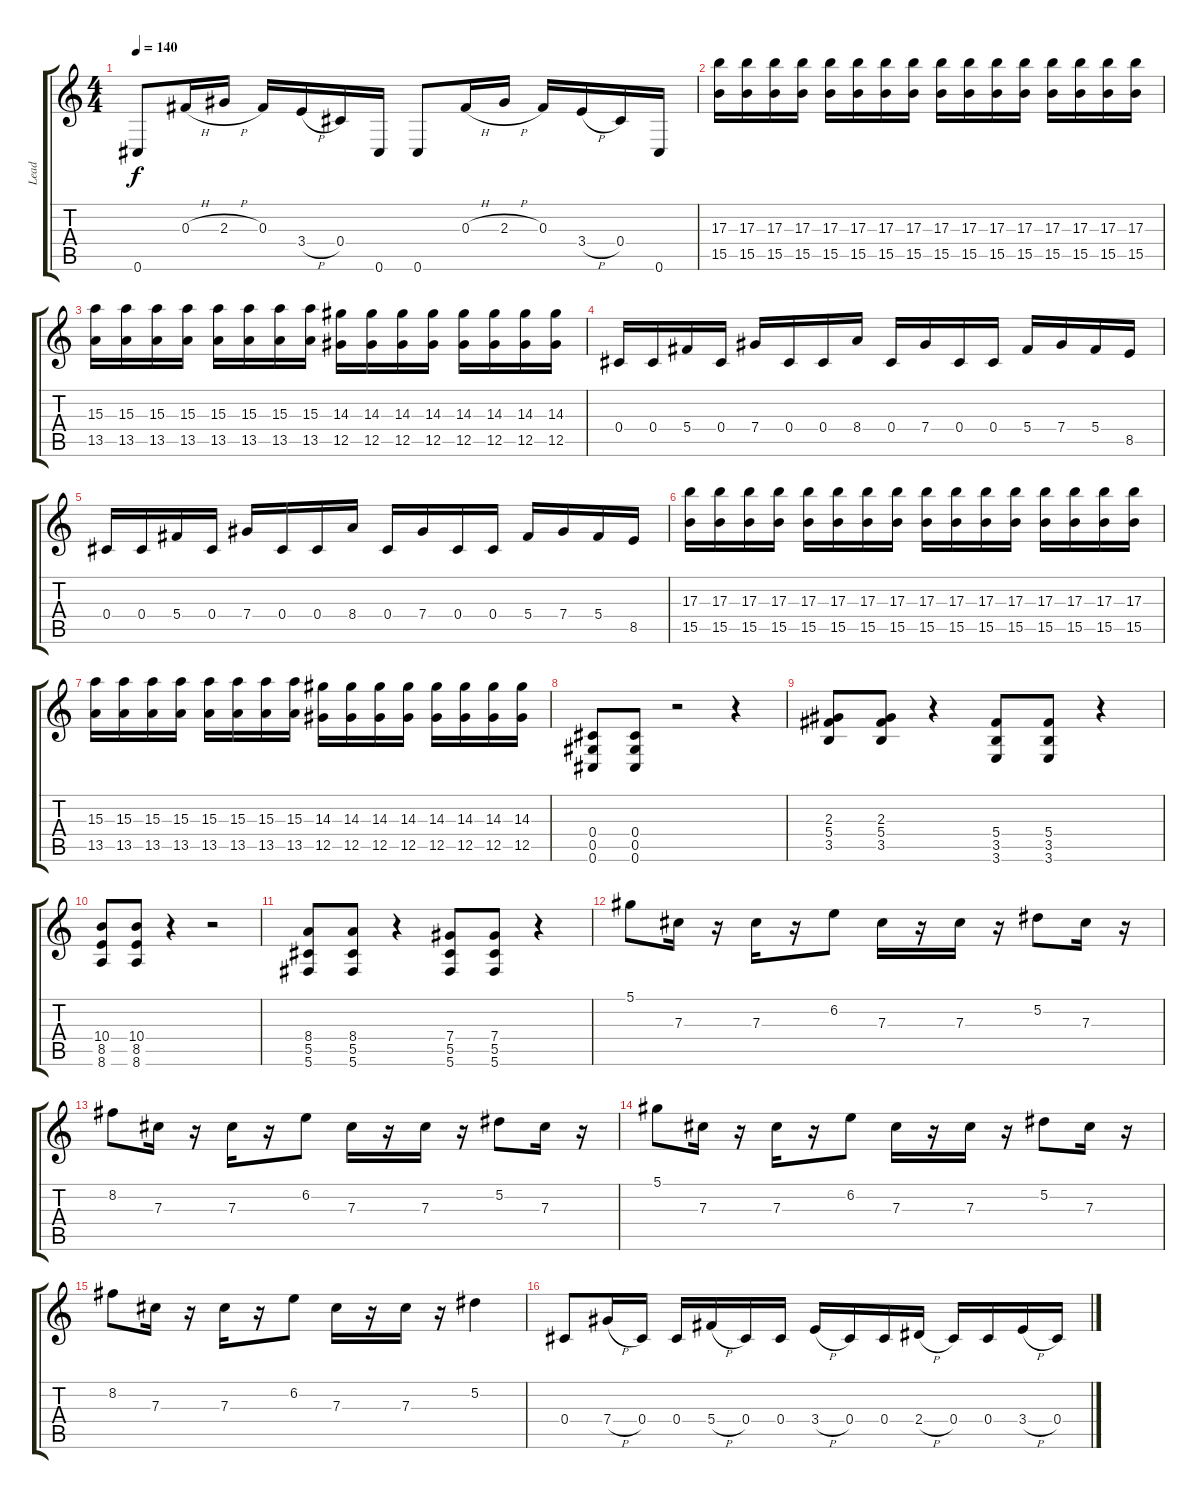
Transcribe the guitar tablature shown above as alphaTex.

\track ("Lead" "Lead") {instrument overdrivenguitar}
\staff {score tabs}
\tuning (Eb4 Bb3 Gb3 Db3 Ab2 Db2) {hide}
\ts (4 4)
\tempo 140
\clef g2
\ks c
0.6.8{dy f} 0.3{h}.16 2.3{h}.16 0.3.16 3.4{h}.16 0.4.16 0.6.16 0.6.8 0.3{h}.16 2.3{h}.16 0.3.16 3.4{h}.16 0.4.16 0.6.16 |
(17.3 15.5).16 (17.3 15.5).16 (17.3 15.5).16 (17.3 15.5).16 (17.3 15.5).16 (17.3 15.5).16 (17.3 15.5).16 (17.3 15.5).16 (17.3 15.5).16 (17.3 15.5).16 (17.3 15.5).16 (17.3 15.5).16 (17.3 15.5).16 (17.3 15.5).16 (17.3 15.5).16 (17.3 15.5).16 |
(15.3 13.5).16 (15.3 13.5).16 (15.3 13.5).16 (15.3 13.5).16 (15.3 13.5).16 (15.3 13.5).16 (15.3 13.5).16 (15.3 13.5).16 (14.3 12.5).16 (14.3 12.5).16 (14.3 12.5).16 (14.3 12.5).16 (14.3 12.5).16 (14.3 12.5).16 (14.3 12.5).16 (14.3 12.5).16 |
0.4.16 0.4.16 5.4.16 0.4.16 7.4.16 0.4.16 0.4.16 8.4.16 0.4.16 7.4.16 0.4.16 0.4.16 5.4.16 7.4.16 5.4.16 8.5.16 |
0.4.16 0.4.16 5.4.16 0.4.16 7.4.16 0.4.16 0.4.16 8.4.16 0.4.16 7.4.16 0.4.16 0.4.16 5.4.16 7.4.16 5.4.16 8.5.16 |
(17.3 15.5).16 (17.3 15.5).16 (17.3 15.5).16 (17.3 15.5).16 (17.3 15.5).16 (17.3 15.5).16 (17.3 15.5).16 (17.3 15.5).16 (17.3 15.5).16 (17.3 15.5).16 (17.3 15.5).16 (17.3 15.5).16 (17.3 15.5).16 (17.3 15.5).16 (17.3 15.5).16 (17.3 15.5).16 |
(15.3 13.5).16 (15.3 13.5).16 (15.3 13.5).16 (15.3 13.5).16 (15.3 13.5).16 (15.3 13.5).16 (15.3 13.5).16 (15.3 13.5).16 (14.3 12.5).16 (14.3 12.5).16 (14.3 12.5).16 (14.3 12.5).16 (14.3 12.5).16 (14.3 12.5).16 (14.3 12.5).16 (14.3 12.5).16 |
(0.4 0.5 0.6).8 (0.4 0.5 0.6).8 r.2 r.4 |
(2.3 5.4 3.5).8 (2.3 5.4 3.5).8 r.4 (5.4 3.5 3.6).8 (5.4 3.5 3.6).8 r.4 |
(10.4 8.5 8.6).8 (10.4 8.5 8.6).8 r.4 r.2 |
(8.4 5.5 5.6).8 (8.4 5.5 5.6).8 r.4 (7.4 5.5 5.6).8 (7.4 5.5 5.6).8 r.4 |
5.1.8 7.3.16 r.16 7.3.16 r.16 6.2.8 7.3.16 r.16 7.3.16 r.16 5.2.8 7.3.16 r.16 |
8.2.8 7.3.16 r.16 7.3.16 r.16 6.2.8 7.3.16 r.16 7.3.16 r.16 5.2.8 7.3.16 r.16 |
5.1.8 7.3.16 r.16 7.3.16 r.16 6.2.8 7.3.16 r.16 7.3.16 r.16 5.2.8 7.3.16 r.16 |
8.2.8 7.3.16 r.16 7.3.16 r.16 6.2.8 7.3.16 r.16 7.3.16 r.16 5.2.4 |
0.4.8 7.4{h}.16 0.4.16 0.4.16 5.4{h}.16 0.4.16 0.4.16 3.4{h}.16 0.4.16 0.4.16 2.4{h}.16 0.4.16 0.4.16 3.4{h}.16 0.4.16
